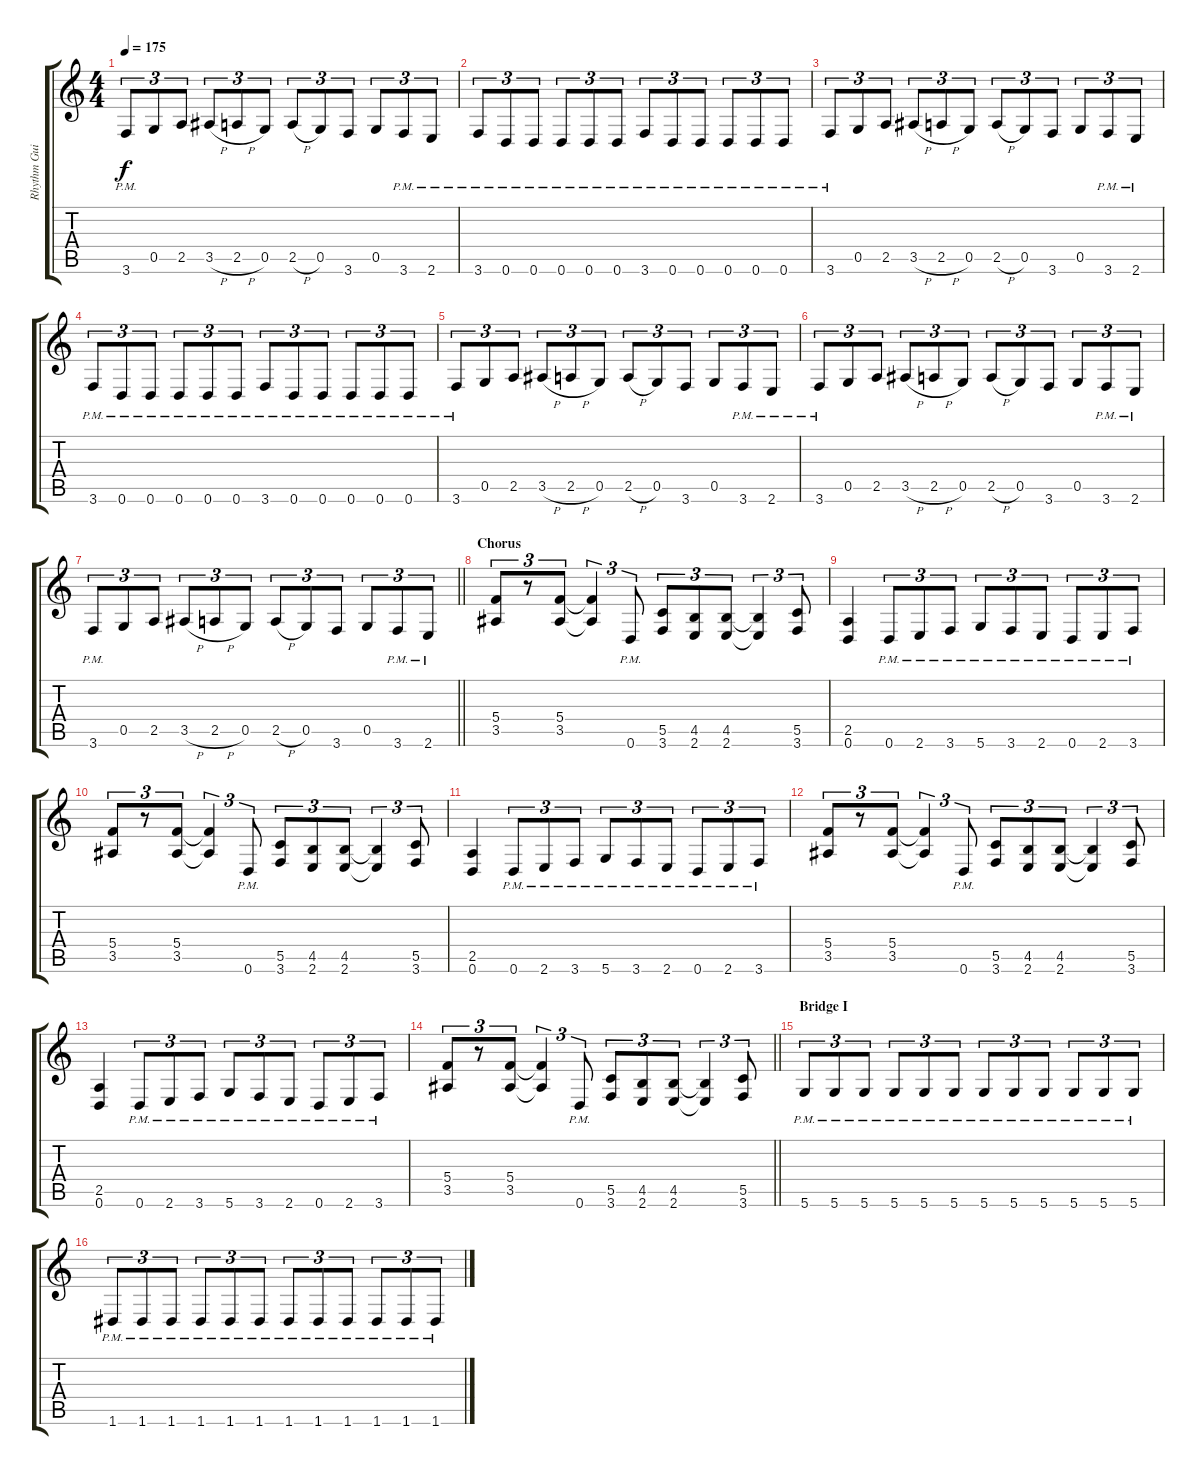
\track ("Rhythm Guitar I" "Rhythm Gui") {instrument distortionguitar}
\staff {score tabs}
\tuning (D4 A3 F3 C3 G2 D2) {hide}
\ts (4 4)
\tempo 175
\clef g2
\ks c
3.6{pm}.8{tu (3 2) dy f} 0.5.8{tu (3 2)} 2.5.8{tu (3 2)} 3.5{h}.8{tu (3 2)} 2.5{h}.8{tu (3 2)} 0.5.8{tu (3 2)} 2.5{h}.8{tu (3 2)} 0.5.8{tu (3 2)} 3.6.8{tu (3 2)} 0.5.8{tu (3 2)} 3.6{pm}.8{tu (3 2)} 2.6{pm}.8{tu (3 2)} |
3.6{pm}.8{tu (3 2)} 0.6{pm}.8{tu (3 2)} 0.6{pm}.8{tu (3 2)} 0.6{pm}.8{tu (3 2)} 0.6{pm}.8{tu (3 2)} 0.6{pm}.8{tu (3 2)} 3.6{pm}.8{tu (3 2)} 0.6{pm}.8{tu (3 2)} 0.6{pm}.8{tu (3 2)} 0.6{pm}.8{tu (3 2)} 0.6{pm}.8{tu (3 2)} 0.6{pm}.8{tu (3 2)} |
3.6{pm}.8{tu (3 2)} 0.5.8{tu (3 2)} 2.5.8{tu (3 2)} 3.5{h}.8{tu (3 2)} 2.5{h}.8{tu (3 2)} 0.5.8{tu (3 2)} 2.5{h}.8{tu (3 2)} 0.5.8{tu (3 2)} 3.6.8{tu (3 2)} 0.5.8{tu (3 2)} 3.6{pm}.8{tu (3 2)} 2.6{pm}.8{tu (3 2)} |
3.6{pm}.8{tu (3 2)} 0.6{pm}.8{tu (3 2)} 0.6{pm}.8{tu (3 2)} 0.6{pm}.8{tu (3 2)} 0.6{pm}.8{tu (3 2)} 0.6{pm}.8{tu (3 2)} 3.6{pm}.8{tu (3 2)} 0.6{pm}.8{tu (3 2)} 0.6{pm}.8{tu (3 2)} 0.6{pm}.8{tu (3 2)} 0.6{pm}.8{tu (3 2)} 0.6{pm}.8{tu (3 2)} |
3.6{pm}.8{tu (3 2)} 0.5.8{tu (3 2)} 2.5.8{tu (3 2)} 3.5{h}.8{tu (3 2)} 2.5{h}.8{tu (3 2)} 0.5.8{tu (3 2)} 2.5{h}.8{tu (3 2)} 0.5.8{tu (3 2)} 3.6.8{tu (3 2)} 0.5.8{tu (3 2)} 3.6{pm}.8{tu (3 2)} 2.6{pm}.8{tu (3 2)} |
3.6{pm}.8{tu (3 2)} 0.5.8{tu (3 2)} 2.5.8{tu (3 2)} 3.5{h}.8{tu (3 2)} 2.5{h}.8{tu (3 2)} 0.5.8{tu (3 2)} 2.5{h}.8{tu (3 2)} 0.5.8{tu (3 2)} 3.6.8{tu (3 2)} 0.5.8{tu (3 2)} 3.6{pm}.8{tu (3 2)} 2.6{pm}.8{tu (3 2)} |
\barLineRight lightlight
3.6{pm}.8{tu (3 2)} 0.5.8{tu (3 2)} 2.5.8{tu (3 2)} 3.5{h}.8{tu (3 2)} 2.5{h}.8{tu (3 2)} 0.5.8{tu (3 2)} 2.5{h}.8{tu (3 2)} 0.5.8{tu (3 2)} 3.6.8{tu (3 2)} 0.5.8{tu (3 2)} 3.6{pm}.8{tu (3 2)} 2.6{pm}.8{tu (3 2)} |
\section ("" "Chorus")
(5.4 3.5).8{tu (3 2)} r.8{tu (3 2)} (5.4 3.5).8{tu (3 2)} (5.4{t} 3.5{t}).4{tu (3 2)} 0.6{pm}.8{tu (3 2)} (5.5 3.6).8{tu (3 2)} (4.5 2.6).8{tu (3 2)} (4.5 2.6).8{tu (3 2)} (4.5{t} 2.6{t}).4{tu (3 2)} (5.5 3.6).8{tu (3 2)} |
(2.5 0.6).4 0.6{pm}.8{tu (3 2)} 2.6{pm}.8{tu (3 2)} 3.6{pm}.8{tu (3 2)} 5.6{pm}.8{tu (3 2)} 3.6{pm}.8{tu (3 2)} 2.6{pm}.8{tu (3 2)} 0.6{pm}.8{tu (3 2)} 2.6{pm}.8{tu (3 2)} 3.6{pm}.8{tu (3 2)} |
(5.4 3.5).8{tu (3 2)} r.8{tu (3 2)} (5.4 3.5).8{tu (3 2)} (5.4{t} 3.5{t}).4{tu (3 2)} 0.6{pm}.8{tu (3 2)} (5.5 3.6).8{tu (3 2)} (4.5 2.6).8{tu (3 2)} (4.5 2.6).8{tu (3 2)} (4.5{t} 2.6{t}).4{tu (3 2)} (5.5 3.6).8{tu (3 2)} |
(2.5 0.6).4 0.6{pm}.8{tu (3 2)} 2.6{pm}.8{tu (3 2)} 3.6{pm}.8{tu (3 2)} 5.6{pm}.8{tu (3 2)} 3.6{pm}.8{tu (3 2)} 2.6{pm}.8{tu (3 2)} 0.6{pm}.8{tu (3 2)} 2.6{pm}.8{tu (3 2)} 3.6{pm}.8{tu (3 2)} |
(5.4 3.5).8{tu (3 2)} r.8{tu (3 2)} (5.4 3.5).8{tu (3 2)} (5.4{t} 3.5{t}).4{tu (3 2)} 0.6{pm}.8{tu (3 2)} (5.5 3.6).8{tu (3 2)} (4.5 2.6).8{tu (3 2)} (4.5 2.6).8{tu (3 2)} (4.5{t} 2.6{t}).4{tu (3 2)} (5.5 3.6).8{tu (3 2)} |
(2.5 0.6).4 0.6{pm}.8{tu (3 2)} 2.6{pm}.8{tu (3 2)} 3.6{pm}.8{tu (3 2)} 5.6{pm}.8{tu (3 2)} 3.6{pm}.8{tu (3 2)} 2.6{pm}.8{tu (3 2)} 0.6{pm}.8{tu (3 2)} 2.6{pm}.8{tu (3 2)} 3.6{pm}.8{tu (3 2)} |
\barLineRight lightlight
(5.4 3.5).8{tu (3 2)} r.8{tu (3 2)} (5.4 3.5).8{tu (3 2)} (5.4{t} 3.5{t}).4{tu (3 2)} 0.6{pm}.8{tu (3 2)} (5.5 3.6).8{tu (3 2)} (4.5 2.6).8{tu (3 2)} (4.5 2.6).8{tu (3 2)} (4.5{t} 2.6{t}).4{tu (3 2)} (5.5 3.6).8{tu (3 2)} |
\section ("" "Bridge I")
5.6{pm}.8{tu (3 2)} 5.6{pm}.8{tu (3 2)} 5.6{pm}.8{tu (3 2)} 5.6{pm}.8{tu (3 2)} 5.6{pm}.8{tu (3 2)} 5.6{pm}.8{tu (3 2)} 5.6{pm}.8{tu (3 2)} 5.6{pm}.8{tu (3 2)} 5.6{pm}.8{tu (3 2)} 5.6{pm}.8{tu (3 2)} 5.6{pm}.8{tu (3 2)} 5.6{pm}.8{tu (3 2)} |
1.6{pm}.8{tu (3 2)} 1.6{pm}.8{tu (3 2)} 1.6{pm}.8{tu (3 2)} 1.6{pm}.8{tu (3 2)} 1.6{pm}.8{tu (3 2)} 1.6{pm}.8{tu (3 2)} 1.6{pm}.8{tu (3 2)} 1.6{pm}.8{tu (3 2)} 1.6{pm}.8{tu (3 2)} 1.6{pm}.8{tu (3 2)} 1.6{pm}.8{tu (3 2)} 1.6{pm}.8{tu (3 2)}
